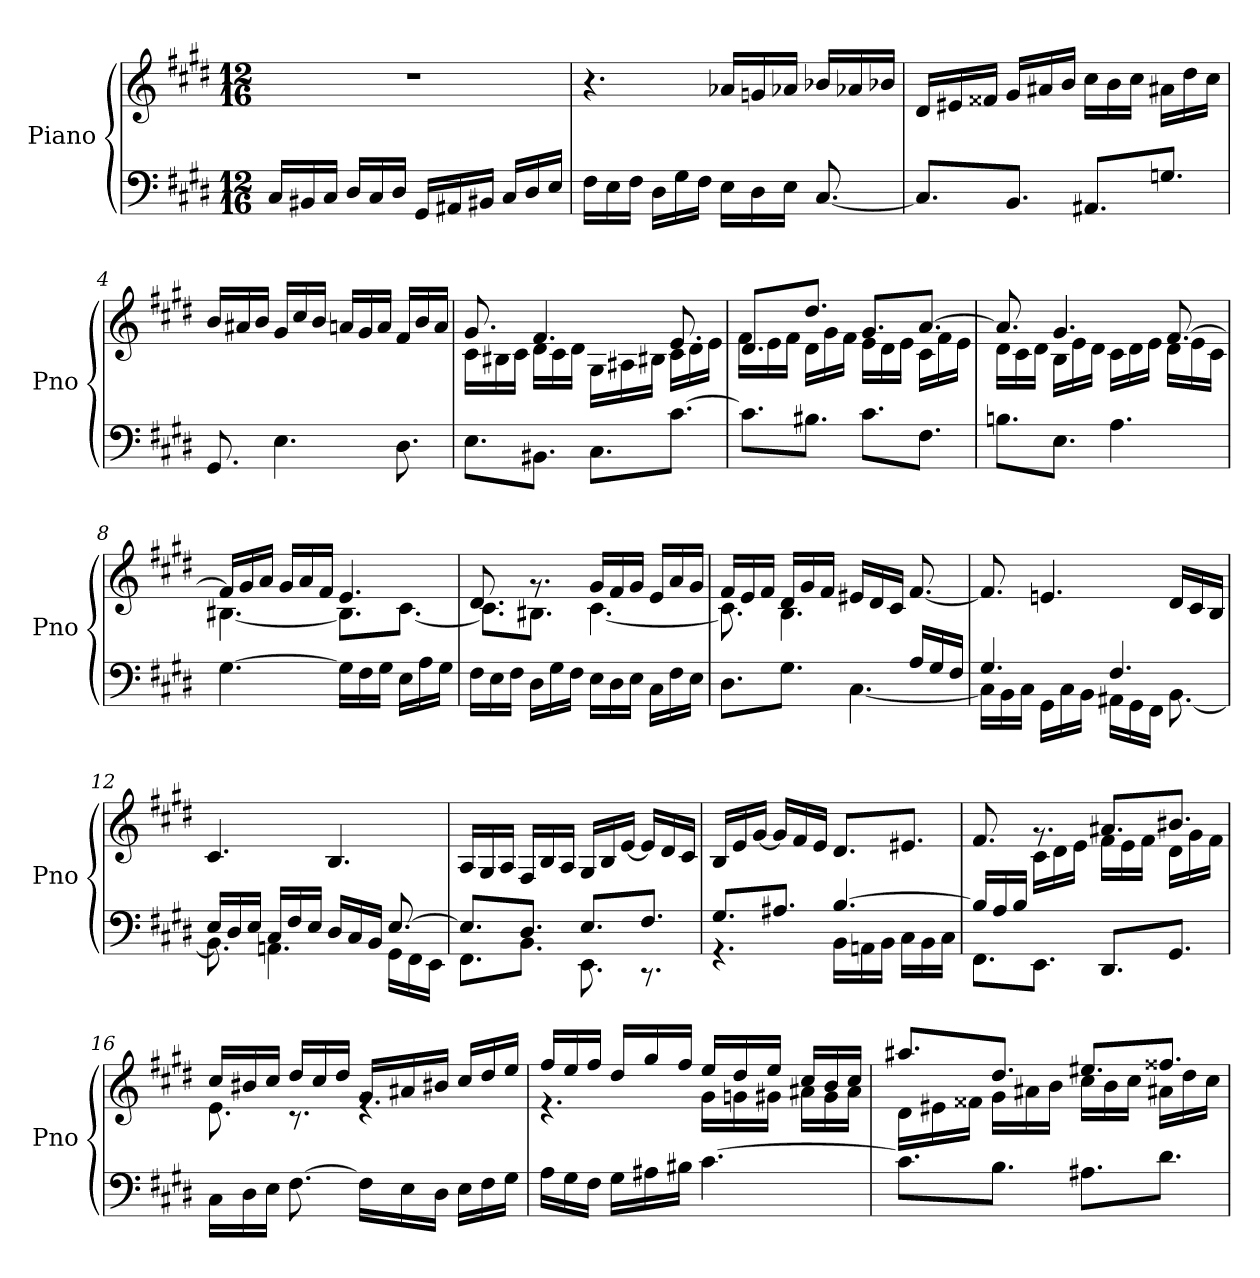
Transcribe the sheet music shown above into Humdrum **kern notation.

**kern	**kern
*part1	*part1
*staff2	*staff1
*I"Piano	*
*I'Pno	*
*clefF4	*clefG2
*k[f#c#g#d#]	*k[f#c#g#d#]
*M12/16	*M12/16
=1	=1
16C#/LL	2.r
16BB#X/	.
16C#/JJ	.
16D#/LL	.
16C#/	.
16D#/JJ	.
16GG#/LL	.
16AA#X/	.
16BB#X/JJ	.
16C#/LL	.
16D#/	.
16E/JJ	.
=2	=2
16F#\LL	4.r
16E\	.
16F#\JJ	.
16D#\LL	.
16G#\	.
16F#\JJ	.
16E\LL	16a-Xi/LL
16D#\	16gni/
16E\JJ	16a-Xi/JJ
[8.C#/	16b-Xi/LL
.	16a-Xi/
.	16b-Xi/JJ
=3	=3
8.C#/L]	16d#/LL
.	16e#X/
.	16f##X/JJ
8.BB/J	16g#/LL
.	16a#X/
.	16b/JJ
8.AA#X/L	16cc#\LL
.	16b\
.	16cc#\JJ
8.Gni/J	16a#X\LL
.	16dd#\
.	16cc#\JJ
!!LO:LB:g=z
=4	=4
8.GG#/	16b/LL
.	16a#X/
.	16b/JJ
4.E\	16g#/LL
.	16cc#/
.	16b/JJ
.	16an/LL
.	16g#/
.	16a/JJ
8.D#\	16f#/LL
.	16b/
.	16a/JJ
=5	=5
*	*^
8.E\L	8.g#/	16c#\LL
.	.	16B#X\
.	.	16c#\JJ
8.BB#X\J	4.f#/	16d#\LL
.	.	16c#\
.	.	16d#\JJ
8.C#\L	.	16G#\LL
.	.	16A#X\
.	.	16B#X\JJ
[8.c#\J	8.e/	16c#\LL
.	.	16d#\
.	.	16e\JJ
=6	=6	=6
8.c#\L]	8.d#/L	16f#\LL
.	.	16e\
.	.	16f#\JJ
8.B#X\J	8.dd#/J	16d#\LL
.	.	16g#\
.	.	16f#\JJ
8.c#\L	8.g#/L	16e\LL
.	.	16d#\
.	.	16e\JJ
8.F#\J	[8.a/J	16c#\LL
.	.	16f#\
.	.	16e\JJ
!!LO:LB:g=z	!!
=7	=7	=7
8.Bn\L	8.a/]	16d#\LL
.	.	16c#\
.	.	16d#\JJ
8.E\J	4.g#/	16B\LL
.	.	16e\
.	.	16d#\JJ
4.A\	.	16c#\LL
.	.	16d#\
.	.	16e\JJ
.	[8.f#/	16d#\LL
.	.	16e\
.	.	16c#\JJ
=8	=8	=8
[4.G#\	16f#/LL]	[4.B#X\
.	16g#/	.
.	16a/JJ	.
.	16g#/LL	.
.	16a/	.
.	16f#/JJ	.
16G#\LL]	4.e/	8.B#\L]
16F#\	.	.
16G#\JJ	.	.
16E\LL	.	[8.c#\J
16A\	.	.
16G#\JJ	.	.
=9	=9	=9
16F#\LL	8.d#/	8.c#\L]
16E\	.	.
16F#\JJ	.	.
16D#\LL	8.rg	8.B#X\J
16G#\	.	.
16F#\JJ	.	.
16E\LL	16g#/LL	[4.c#\
16D#\	16f#/	.
16E\JJ	16g#/JJ	.
16C#\LL	16e/LL	.
16F#\	16a/	.
16E\JJ	16g#/JJ	.
!!LO:LB:g=z	!!
=10	=10	=10
*^	*	*
2ryy	8.D#\L	16f#/LL	8.c#\]
.	.	16e/	.
.	.	16f#/JJ	.
.	8.G#\J	16d#/LL	4.B\
.	.	16g#/	.
.	.	16f#/JJ	.
.	[4.C#\	16e#X/LL	.
.	.	16d#/	.
16ryy	.	16c#/JJ	.
16A/LL	.	[8.f#/	8.ryy
16G#/	.	.	.
16F#/JJ	.	.	.
*	*	*v	*v
=11	=11	=11
16C#\LL]	4.G#/	8.f#/]
16BB\	.	.
16C#\JJ	.	.
16GG#\LL	.	4.en/
16C#\	.	.
16BB\JJ	.	.
4.F#/	16AA#X\LL	.
.	16GG#\	.
.	16FF#\JJ	.
.	[8.BB\	16d#/LL
.	.	16c#/
.	.	16B/JJ
=12	=12	=12
16E/LL	8.BB\]	4.c#/
16D#/	.	.
16E/JJ	.	.
16C#/LL	4.AAn\	.
16F#/	.	.
16E/JJ	.	.
16D#/LL	.	4.B/
16C#/	.	.
16BB/JJ	.	.
[8.E/	16GG#\LL	.
.	16FF#\	.
.	16EE\JJ	.
!!LO:LB:g=z
=13	=13	=13
8.E/L]	8.FF#\L	16A/LL
.	.	16G#/
.	.	16A/JJ
8.D#/J	8.BB\J	16F#/LL
.	.	16B/
.	.	16A/JJ
8.E/L	8.EE\	16G#/LL
.	.	16B/
.	.	[16e/JJ
8.F#/J	8.r	16e/LL]
.	.	16d#/
.	.	16c#/JJ
=14	=14	=14
8.G#/L	4.r	16B/LL
.	.	16e/
.	.	[16g#/JJ
8.A#X/J	.	16g#/LL]
.	.	16f#/
.	.	16e/JJ
[4.B/	16BB\LL	8.d#/L
.	16AAn\	.
.	16BB\JJ	.
.	16C#\LL	8.e#X/J
.	16BB\	.
.	16C#\JJ	.
=15	=15	=15
*	*^	*^
*	*	*	*	*^
*	*	*	*	*	*^
4.ryy	16B/LL]	8.FF#\L	8.f#/	4.ryy	8.ryy	4.ryy
.	16A/	.	.	.	.	.
.	16B/JJ	.	.	.	.	.
.	8.ryy	8.EE\J	8.rg	.	16c#\LL	.
.	.	.	.	.	16d#\	.
.	.	.	.	.	16e\JJ	.
4.ryy	8.DD#/L	4.ryy	8.a#X/L	16f#\LL	4.ryy	4.ryy
.	.	.	.	16e\	.	.
.	.	.	.	16f#\JJ	.	.
.	8.GG#/J	.	8.b#X/J	16d#\LL	.	.
.	.	.	.	16g#\	.	.
.	.	.	.	16f#\JJ	.	.
*v	*v	*v	*	*	*	*
*	*	*v	*v	*v
!!LO:PB:g=z
=16	=16	=16
16C#\LL	16cc#/LL	8.e\
16D#\	16b#X/	.
16E\JJ	16cc#/JJ	.
[8.F#\	16dd#/LL	8.r
.	16cc#/	.
.	16dd#/JJ	.
16F#\LL]	16g#/LL	4.re
16E\	16a#X/	.
16D#\JJ	16b#X/JJ	.
16E\LL	16cc#/LL	.
16F#\	16dd#/	.
16G#\JJ	16ee/JJ	.
=17	=17	=17
16A\LL	16ff#/LL	4.r
16G#\	16ee/	.
16F#\JJ	16ff#/JJ	.
16G#\LL	16dd#/LL	.
16A#X\	16gg#/	.
16B#X\JJ	16ff#/JJ	.
[4.c#\	16ee/LL	16g#\LL
.	16dd#/	16gni\
.	16ee/JJ	16g#\JJ
.	16cc#/LL	16a#X\LL
.	16b/	16g#\
.	16cc#/JJ	16a#\JJ
=18	=18	=18
8.c#\L]	8.aa#X/L	16d#\LL
.	.	16e#X\
.	.	16f##X\JJ
8.B\J	8.dd#/J	16g#\LL
.	.	16a#X\
.	.	16b\JJ
8.A#X\L	8.ee#X/L	16cc#\LL
.	.	16b\
.	.	16cc#\JJ
8.d#\J	8.ff##X/J	16a#X\LL
.	.	16dd#\
.	.	16cc#\JJ
*	*v	*v
=	=
*-	*-
